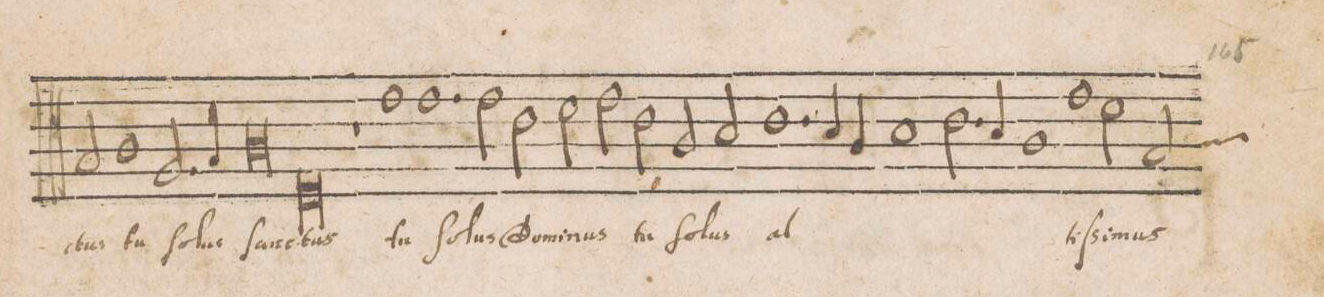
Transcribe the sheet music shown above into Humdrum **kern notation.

**kern	**text
*I"ALTVS	*
*clefC4	*
*k[]	*
*met(C|)	*
*M2/1	*
2G/	-ctus
=119-	=119-
1A	tu
2.F/	ſo-
4G/	-lus
=120-	=120-
0A	ſanc-
=121-	=121-
0D	-tus
=122-	=122-
1r	.
1e	tu
=123-	=123-
1.e	ſo-
2e\	-lus
=124-	=124-
2c\	Do-
2d\	-mi-
2e\	-nus
2c\	tu
=125-	=125-
2A/	ſo-
2B/	-lus
1.c	al-
=126-	=126-
4B/	.
4A/	.
1B	.
=127-	=127-
2.c\	.
4B/	.
1A	.
=128-	=128-
1e	-tiſ-
2d\	-si-
*custos:A	*
2G/	-mus
=129-	=129-
*-	*-
